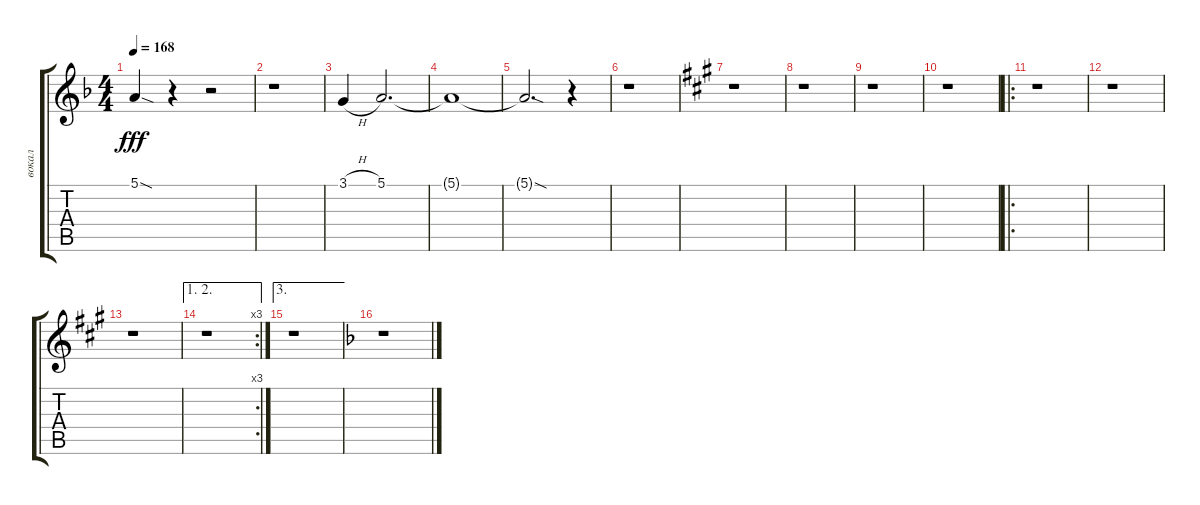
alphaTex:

\track ("вокал" "вокал") {instrument accordion}
\staff {score tabs}
\tuning (E4 B3 G3 D3 A2 E2) {hide}
\ts (4 4)
\tempo 168
\clef g2
\ks dminor
5.1{sod t}.4{dy fff} r.4 r.2 |
r.1 |
3.1{h}.4 5.1.2{d} |
5.1{t}.1 |
5.1{sod t}.2{d} r.4 |
r.1 |
\ks f#minor
r.1 |
r.1 |
r.1 |
r.1 |
\ro
r.1 |
r.1 |
r.1 |
\ae (1 2)
\rc 3
r.1 |
\ae 3
r.1 |
\ks dminor
r.1
